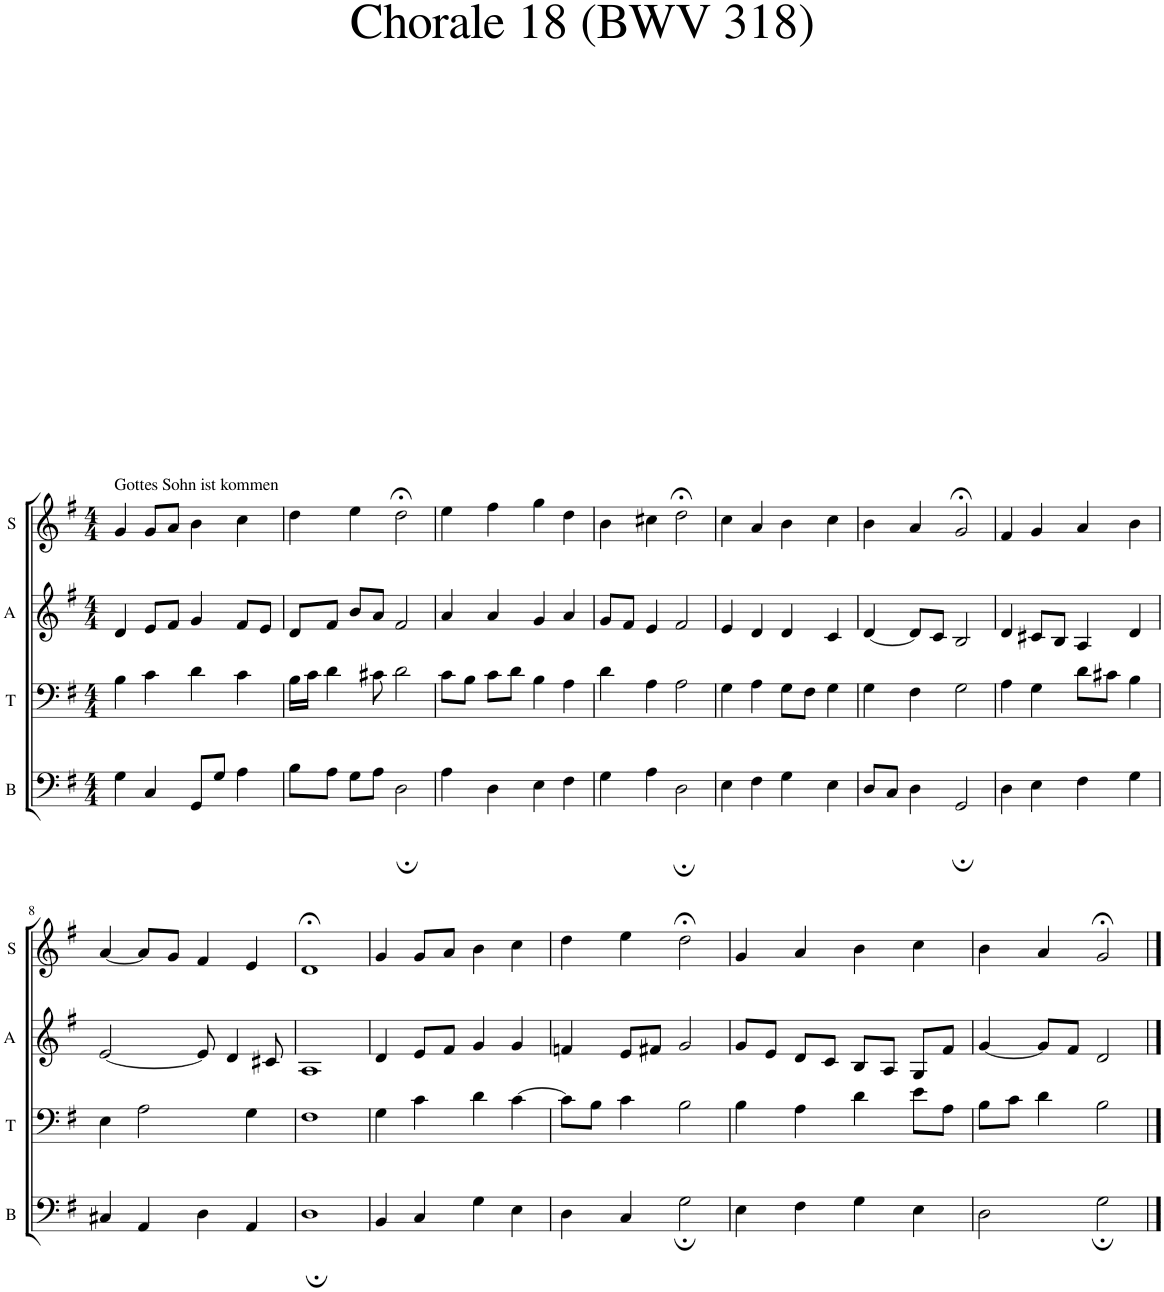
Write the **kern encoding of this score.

**kern	**kern	**kern	**kern
*part4	*part3	*part2	*part1
*staff4	*staff3	*staff2	*staff1
*I"B	*I"T	*I"A	*I"S
*I'B	*I'T	*I'A	*I'S
*clefF4	*clefF4	*clefG2	*clefG2
*k[f#]	*k[f#]	*k[f#]	*k[f#]
*M4/4	*M4/4	*M4/4	*M4/4
=1	=1	=1	=1
!	!	!	!LO:TX:a:t=Gottes Sohn ist kommen
4G\	4B\	4d/	4g/
4C/	4c\	8e/L	8g/L
.	.	8f#/J	8a/J
8GG/L	4d\	4g/	4b\
8G/J	.	.	.
4A\	4c\	8f#/L	4cc\
.	.	8e/J	.
=2	=2	=2	=2
8B\L	16B\LL	8d/L	4dd\
.	16c\JJ	.	.
8A\J	4d\	8f#/J	.
8G\L	.	8b/L	4ee\
8A\J	8c#X\	8a/J	.
2D;\	2d\	2f#/	2dd;<\
=3	=3	=3	=3
4A\	8c\L	4a/	4ee\
.	8B\J	.	.
4D\	8c\L	4a/	4ff#\
.	8d\J	.	.
4E\	4B\	4g/	4gg\
4F#\	4A\	4a/	4dd\
=4	=4	=4	=4
4G\	4d\	8g/L	4b\
.	.	8f#/J	.
4A\	4A\	4e/	4cc#X\
2D;\	2A\	2f#/	2dd;<\
=5	=5	=5	=5
4E\	4G\	4e/	4cc\
4F#\	4A\	4d/	4a/
4G\	8G\L	4d/	4b\
.	8F#\J	.	.
4E\	4G\	4c/	4cc\
=6	=6	=6	=6
8D/L	4G\	[4d/	4b\
8C/J	.	.	.
4D\	4F#\	8d/L]	4a/
.	.	8c/J	.
2GG;/	2G\	2B/	2g;</
=7	=7	=7	=7
4D\	4A\	4d/	4f#/
4E\	4G\	8c#X/L	4g/
.	.	8B/J	.
4F#\	8d\L	4A/	4a/
.	8c#X\J	.	.
4G\	4B\	4d/	4b\
!!LO:LB:g=z
=8	=8	=8	=8
4C#X/	4E\	[2e/	[4a/
4AA/	2A\	.	8a/L]
.	.	.	8g/J
4D\	.	8e/]	4f#/
.	.	4d/	.
4AA/	4G\	.	4e/
.	.	8c#X/	.
=9	=9	=9	=9
1D;	1F#	1A	1d;<
=10	=10	=10	=10
4BB/	4G\	4d/	4g/
4C/	4c\	8e/L	8g/L
.	.	8f#/J	8a/J
4G\	4d\	4g/	4b\
4E\	[4c\	4g/	4cc\
=11	=11	=11	=11
4D\	8c\L]	4fn/	4dd\
.	8B\J	.	.
4C/	4c\	8e/L	4ee\
.	.	8f#X/J	.
2G;\	2B\	2g/	2dd;<\
=12	=12	=12	=12
4E\	4B\	8g/L	4g/
.	.	8e/J	.
4F#\	4A\	8d/L	4a/
.	.	8c/J	.
4G\	4d\	8B/L	4b\
.	.	8A/J	.
4E\	8e\L	8G/L	4cc\
.	8A\J	8f#/J	.
=13	=13	=13	=13
2D\	8B\L	[4g/	4b\
.	8c\J	.	.
.	4d\	8g/L]	4a/
.	.	8f#/J	.
2G;\	2B\	2d/	2g;</
==	==	==	==
*-	*-	*-	*-
